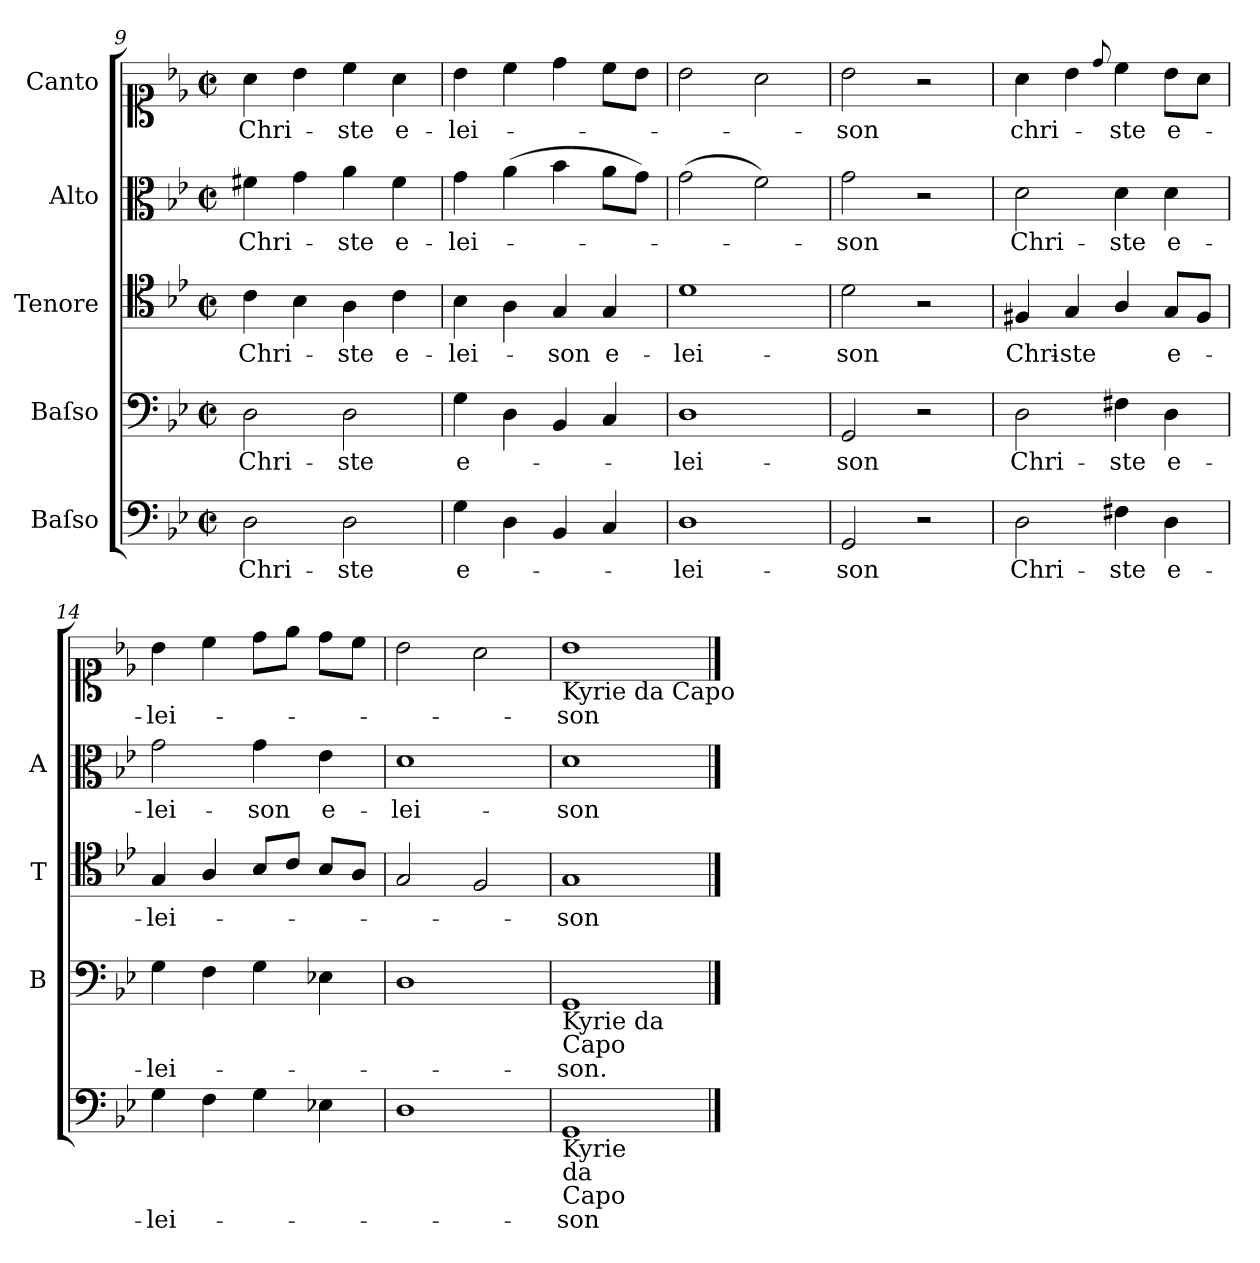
**kern	**text	**kern	**text	**kern	**text	**kern	**text	**kern	**text
*part5	*part5	*part4	*part4	*part3	*part3	*part2	*part2	*part1	*part1
*staff5	*staff5	*staff4	*staff4	*staff3	*staff3	*staff2	*staff2	*staff1	*staff1
*I"Baſso	*	*I"Baſso	*	*I"Tenore	*	*I"Alto	*	*I"Canto	*
*	*	*I'B	*	*I'T	*	*I'A	*	*	*
*clefF4	*	*clefF4	*	*clefC4	*	*clefC3	*	*clefC1	*
*k[b-e-]	*	*k[b-e-]	*	*k[b-e-]	*	*k[b-e-]	*	*k[b-e-]	*
*g:	*	*g:	*	*g:	*	*g:	*	*g:	*
*M2/2	*	*M2/2	*	*M2/2	*	*M2/2	*	*M2/2	*
*met(c|)	*	*met(c|)	*	*met(c|)	*	*met(c|)	*	*met(c|)	*
=9	=9	=9	=9	=9	=9	=9	=9	=9	=9
2D\	Chri-	2D\	Chri-	4c\	Chri-	4f#X\	Chri-	4a\	Chri-
.	.	.	.	4B-\	.	4g\	.	4b-\	.
2D\	-ste	2D\	-ste	4A\	-ste	4a\	-ste	4cc\	-ste
.	.	.	.	4c\	e-	4f#\	e-	4a\	e-
=10	=10	=10	=10	=10	=10	=10	=10	=10	=10
4G\	e-	4G\	e-	4B-\	-lei-	4g\	-lei-	4b-\	-lei-
4D\	.	4D\	.	4A\	.	(4a\	.	4cc\	.
4BB-/	.	4BB-/	.	4G/	-son	4b-\	.	4dd\	.
4C/	.	4C/	.	4G/	e-	8a\L	.	8cc\L	.
.	.	.	.	.	.	8g\J)	.	8b-\J	.
=11	=11	=11	=11	=11	=11	=11	=11	=11	=11
1D	-lei-	1D	-lei-	1d	-lei-	(2g\	.	2b-\	.
.	.	.	.	.	.	2f\)	.	2a\	.
=12	=12	=12	=12	=12	=12	=12	=12	=12	=12
2GG/	-son	2GG/	-son	2d\	-son	2g\	-son	2b-\	-son
2r	.	2r	.	2r	.	2r	.	2r	.
=13	=13	=13	=13	=13	=13	=13	=13	=13	=13
2D\	Chri-	2D\	Chri-	4F#X/	Chri-	2d\	Chri-	4a\	chri-
.	.	.	.	4G/	-ste	.	.	4b-\	.
.	.	.	.	.	.	.	.	8qqdd/	.
4F#X\	-ste	4F#X\	-ste	4A/	.	4d\	-ste	4cc\	-ste
4D\	e-	4D\	e-	8G/L	e-	4d\	e-	8b-\L	e-
.	.	.	.	8F#/J	.	.	.	8a\J	.
=14	=14	=14	=14	=14	=14	=14	=14	=14	=14
4G\	-lei-	4G\	-lei-	4G/	-lei-	2g\	-lei-	4b-\	-lei-
4F\	.	4F\	.	4A/	.	.	.	4cc\	.
4G\	.	4G\	.	8B-/L	.	4g\	-son	8dd\L	.
.	.	.	.	8c/J	.	.	.	8ee-\J	.
4E-X\	.	4E-X\	.	8B-/L	.	4e-\	e-	8dd\L	.
.	.	.	.	8A/J	.	.	.	8cc\J	.
=15	=15	=15	=15	=15	=15	=15	=15	=15	=15
1D	.	1D	.	2G/	.	1d	-lei-	2b-\	.
.	.	.	.	2F/	.	.	.	2a\	.
=16	=16	=16	=16	=16	=16	=16	=16	=16	=16
!	!	!	!	!	!	!	!	!LO:TX:b:t=Kyrie da Capo	!
!	!	!LO:TX:b:t=Kyrie da\nCapo	!	!	!	!	!	!	!
!LO:TX:b:t=Kyrie\nda\nCapo	!	!	!	!	!	!	!	!	!
1GG	-son	1GG	-son.	1G	-son	1d	-son	1b-	-son
==	==	==	==	==	==	==	==	==	==
*-	*-	*-	*-	*-	*-	*-	*-	*-	*-
